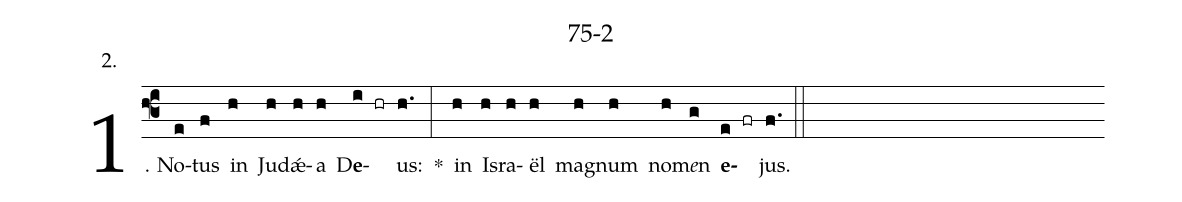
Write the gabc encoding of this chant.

name: 75-2;
annotation: 2.;
%%
(f3)1. No(e)tus(f) in(h) Ju(h)dǽ(h)a(h) D<b>e</b>(i hr)us:(h.) *(:) in(h) Is(h)ra(h)ël(h) ma(h)gnum(h) no(h)m<i>e</i>n(g) <b>e</b>(e fr)jus.(f.) (::)
